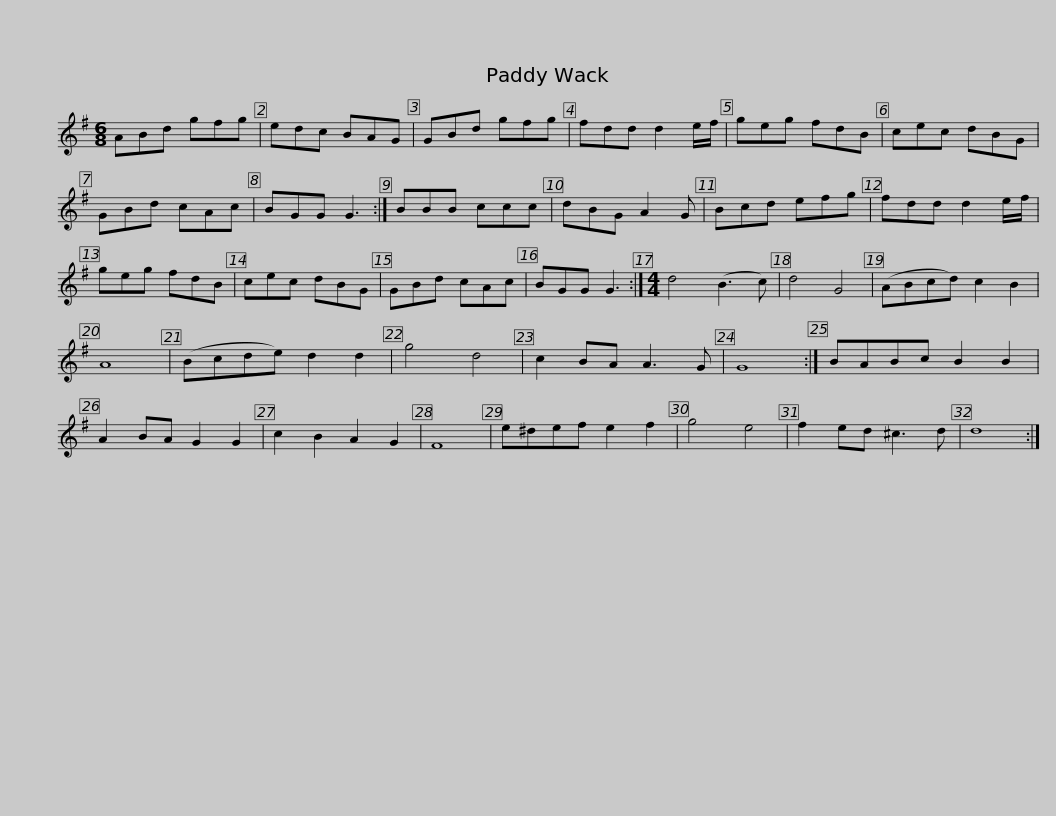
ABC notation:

X:1
L:1/8
M:6/8
I:linebreak $
K:G
V:1 treble
V:1
 ABd gfg | edc BAG | GBd gfg | fdd d2 e/f/ | geg fdB | %5
 cec dBG | GBd cAc |$ BGG G3 :| BBB ccc | dBG A2 G | %10
 Bcd efg | fdd d2 e/f/ | geg fdB | cec dBG |$ GBd cAc | %15
 BGG G3 :|[M:4/4] d4 (B3 c) | d4 G4 | (ABcd) c2 B2 | A8 | %20
 (Bcde) d2 d2 | g4 d4 | c2 BA A3 G | G8 :|$ BABc B2 B2 | %25
 A2 BA G2 G2 | c2 B2 A2 G2 | F8 | e^def e2 f2 | g4 e4 | %30
 f2 ed ^c3 d | d8 :| %32
